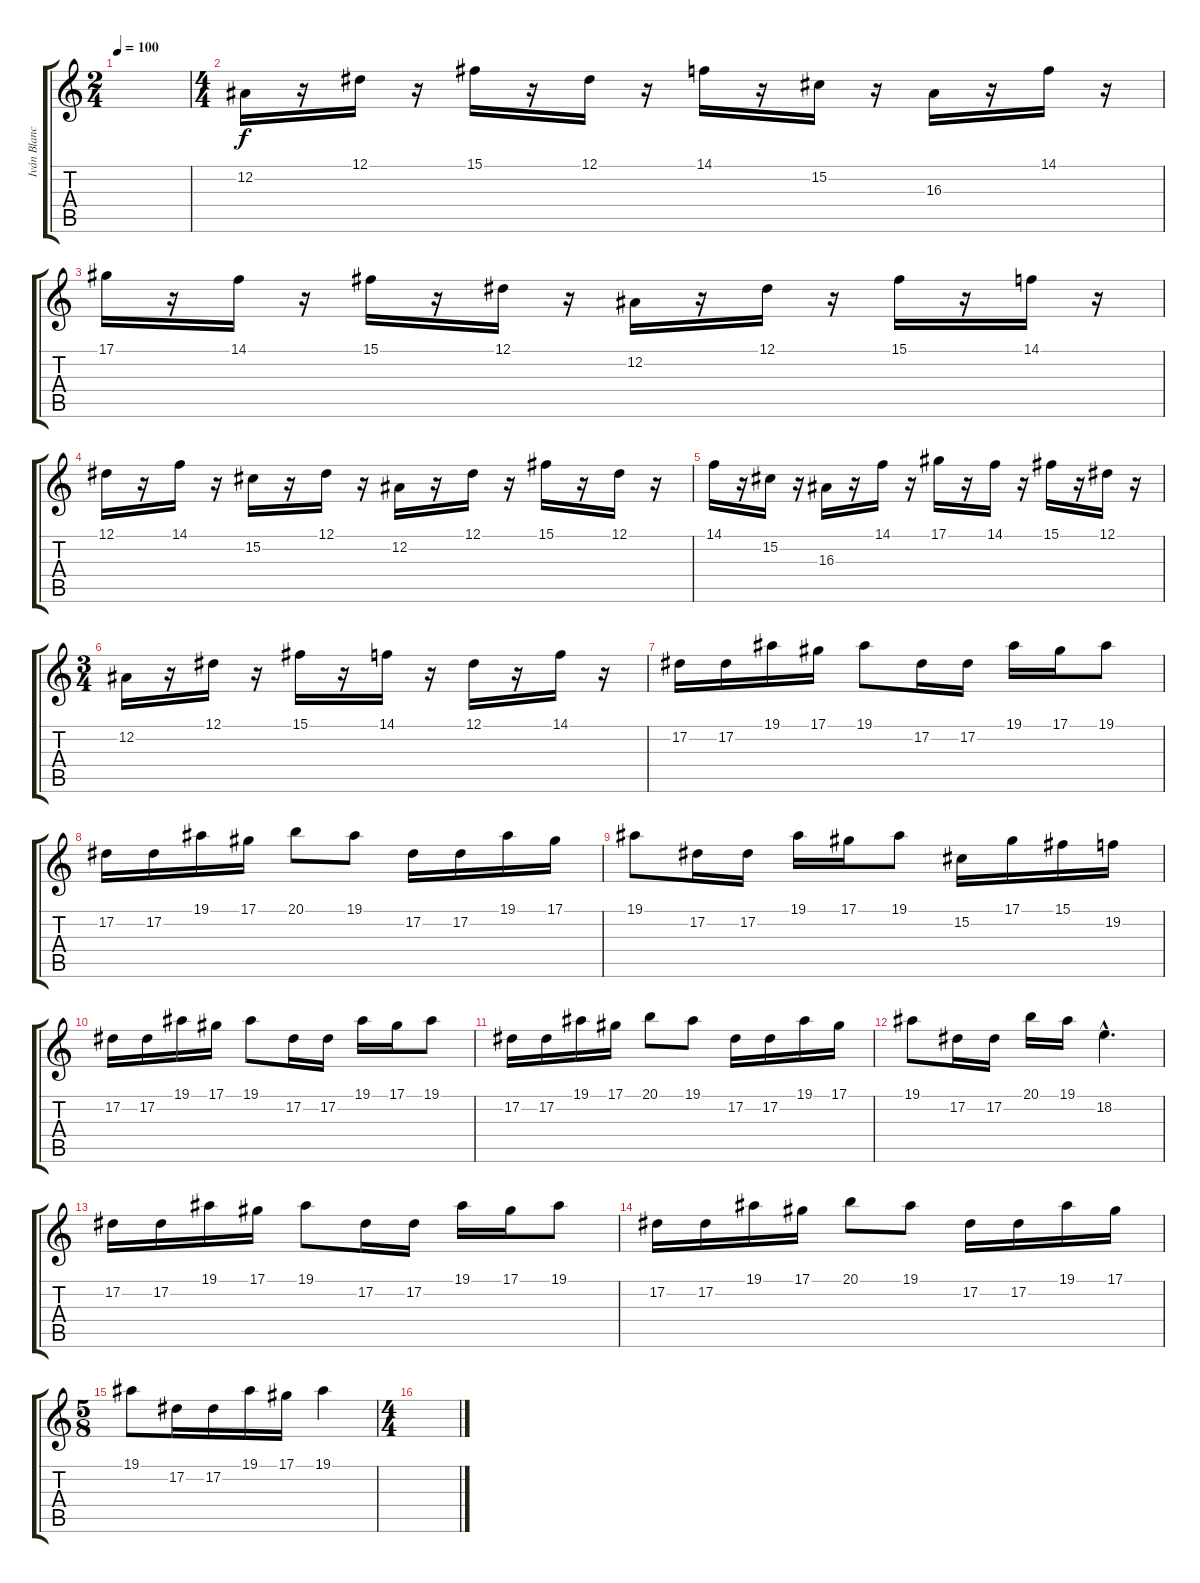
\track ("Iván Blanco (II)" "Iván Blanc") {instrument choiraahs}
\staff {score tabs}
\tuning (Eb4 Bb3 Gb3 Db3 Ab2 Eb2) {hide}
\ts (2 4)
\tempo 100
\clef g2
\ks c
|
\ts (4 4)
12.2.16 r.16 12.1.16 r.16 15.1.16 r.16 12.1.16 r.16 14.1.16 r.16 15.2.16 r.16 16.3.16 r.16 14.1.16 r.16 |
17.1.16 r.16 14.1.16 r.16 15.1.16 r.16 12.1.16 r.16 12.2.16 r.16 12.1.16 r.16 15.1.16 r.16 14.1.16 r.16 |
12.1.16 r.16 14.1.16 r.16 15.2.16 r.16 12.1.16 r.16 12.2.16 r.16 12.1.16 r.16 15.1.16 r.16 12.1.16 r.16 |
14.1.16 r.16 15.2.16 r.16 16.3.16 r.16 14.1.16 r.16 17.1.16 r.16 14.1.16 r.16 15.1.16 r.16 12.1.16 r.16 |
\ts (3 4)
12.2.16 r.16 12.1.16 r.16 15.1.16 r.16 14.1.16 r.16 12.1.16 r.16 14.1.16 r.16 |
17.2.16{instrument stringensemble1} 17.2.16 19.1.16 17.1.16 19.1.8 17.2.16 17.2.16 19.1.16 17.1.16 19.1.8 |
17.2.16 17.2.16 19.1.16 17.1.16 20.1.8 19.1.8 17.2.16 17.2.16 19.1.16 17.1.16 |
19.1.8 17.2.16 17.2.16 19.1.16 17.1.16 19.1.8 15.2.16 17.1.16 15.1.16 19.2.16 |
17.2.16 17.2.16 19.1.16 17.1.16 19.1.8 17.2.16 17.2.16 19.1.16 17.1.16 19.1.8 |
17.2.16 17.2.16 19.1.16 17.1.16 20.1.8 19.1.8 17.2.16 17.2.16 19.1.16 17.1.16 |
19.1.8 17.2.16 17.2.16 20.1.16 19.1.16 18.2{hac}.4{d} |
17.2.16 17.2.16 19.1.16 17.1.16 19.1.8 17.2.16 17.2.16 19.1.16 17.1.16 19.1.8 |
17.2.16 17.2.16 19.1.16 17.1.16 20.1.8 19.1.8 17.2.16 17.2.16 19.1.16 17.1.16 |
\ts (5 8)
19.1.8 17.2.16 17.2.16 19.1.16 17.1.16 19.1.4 |
\ts (4 4)
